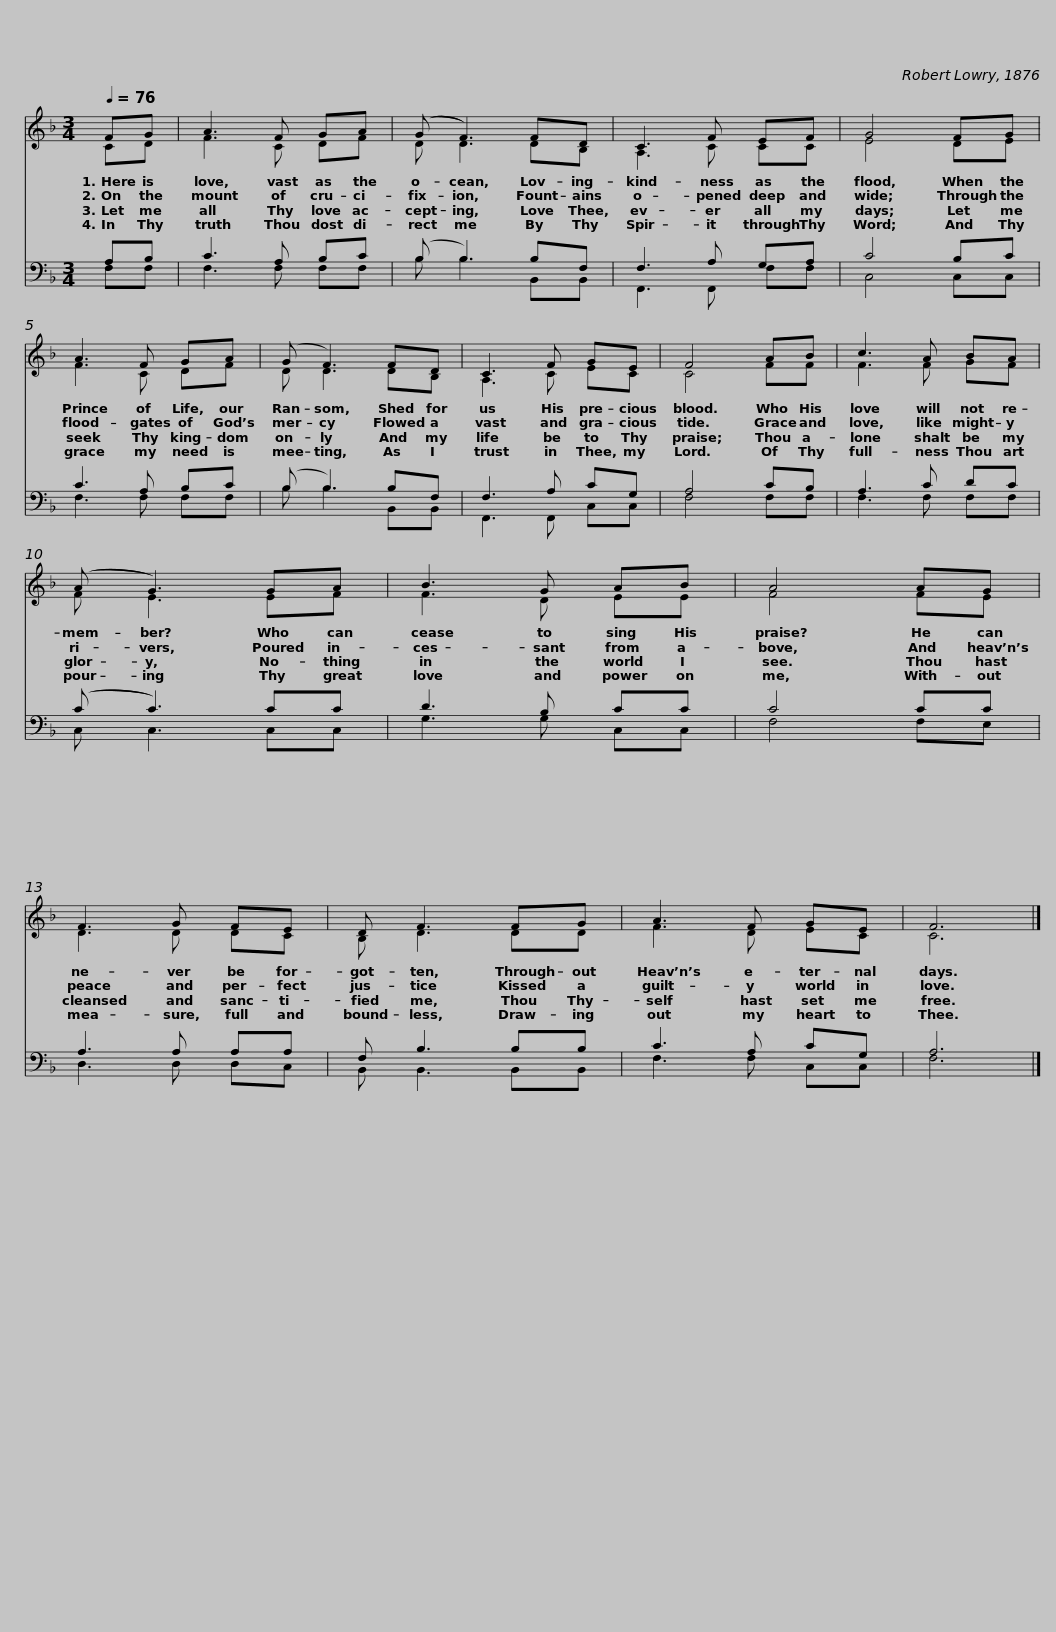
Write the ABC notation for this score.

X:1
%%score ( 1 2 ) ( 3 4 )
L:1/8
Q:1/4=76
M:3/4
I:linebreak $
K:F
V:1 treble
V:2 treble
V:3 bass
V:4 bass
V:1
 FG | A3 F GA | ((G F3)) FD | C3 F EF | G4 FG |$ %5
 A3 F GA | (G F3) FD | C3 F GE | F4 AB | c3 A BA |$ %10
 ((A G3)) GA | B3 G AB | A4 AG | F3 G FE |$ D F3 FG | %15
 A3 F GE | F6 |] %17
V:2
 CD | F3 C DF | D D3 DB, | A,3 C CC | E4 DE |$ %5
 F3 C DF | D D3 DB, | A,3 C EC | C4 FF | F3 F GF |$ %10
 F E3 EF | F3 D EE | F4 FE | D3 D DC |$ B, D3 DD | %15
 F3 D EC | C6 |] %17
V:3
 A,B, | C3 A, B,C | (B, B,3) B,F, | F,3 A, G,A, | C4 B,C |$ %5
 C3 A, B,C | (B, B,3) B,F, | F,3 A, CG, | A,4 CB, | A,3 C DC |$ %10
 ((C C3)) CC | D3 B, CC | C4 CC | A,3 A, A,A, |$ F, B,3 B,B, | %15
 C3 A, CG, | A,6 |] %17
V:4
 F,F, | F,3 F, F,F, | B, B,3 B,,B,, | F,,3 F,, F,F, | C,4 C,C, |$ %5
 F,3 F, F,F, | B, B,3 B,,B,, | F,,3 F,, C,C, | F,4 F,F, | F,3 F, F,F, |$ %10
 C, C,3 C,C, | G,3 G, C,C, | F,4 F,E, | D,3 D, D,C, |$ B,, B,,3 B,,B,, | %15
 F,3 F, C,C, | F,6 |] %17
